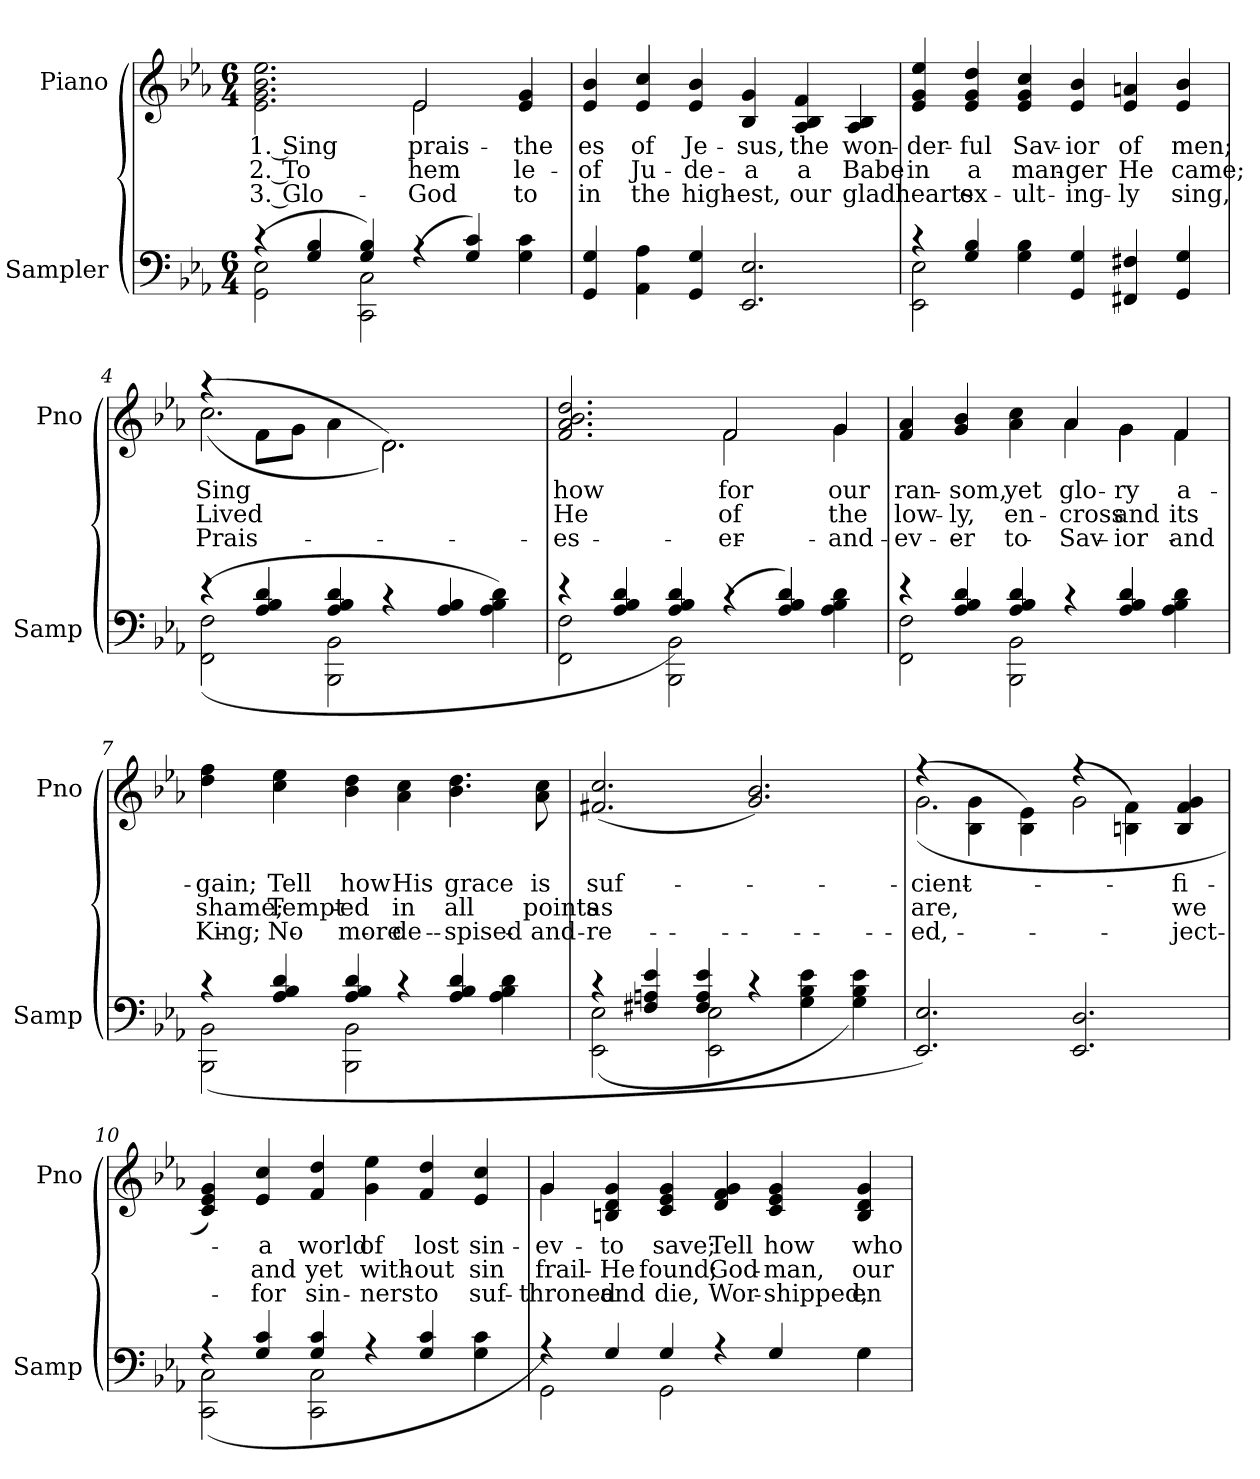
**kern	**text	**kern	**text	**text	**text
*part2	*part2	*part1	*part1	*part1	*part1
*staff2	*staff2	*staff1	*staff1	*staff1	*staff1
*I"Sampler	*	*I"Piano	*	*	*
*I'Samp	*	*I'Pno	*	*	*
*clefF4	*	*clefG2	*	*	*
*k[b-e-a-]	*	*k[b-e-a-]	*	*	*
*E-:	*	*E-:	*	*	*
*M6/4	*	*M6/4	*	*	*
=1	=1	=1	=1	=1	=1
*^	*	*^	*	*	*
(4r	2GG 2E-	.	2.e-\ 2.g\ 2.b-\ 2.ee-\	2.ryy	1. Sing	2. To	3. Glo-
4G/ 4B-/	.	.	.	.	.	.	.
4G 4B-)	2CC 2C	.	.	.	.	.	.
(4r	.	.	2e-/	2e-	prais-	-hem	God
4G/ 4c/)	2ryy	.	.	.	.	.	.
4G 4c	.	.	4e- 4g	4ryy	the	-le-	to
*v	*v	*	*	*	*	*	*
*	*	*v	*v	*	*	*
=2	=2	=2	=2	=2	=2
4GG 4G	.	4e- 4b-	-es	of	in
4AA- 4A-	.	4e- 4cc	of	Ju-	the
4GG 4G	.	4e- 4b-	Je-	-de-	high-
2.EE- 2.E-	.	4B- 4g	-sus,	-a	-est,
.	.	4A- 4B- 4f	the	a	our
.	.	4A- 4B-	won-	Babe	glad
=3	=3	=3	=3	=3	=3
*^	*	*	*	*	*
4r	2EE- 2E-	.	4e- 4g 4ee-	-der-	in	hearts
4G/ 4B-/	.	.	4e- 4g 4dd	-ful	a	ex-
4G 4B-	1ryy	.	4e- 4g 4cc	Sav-	man-	-ult-
4GG 4G	.	.	4e- 4b-	-ior	-ger	-ing-
4FF#X 4F#X	.	.	4e- 4an	of	He	-ly
4GG 4G	.	.	4e- 4b-	men;	came;	sing,
=4	=4	=4	=4	=4	=4	=4
*	*	*	*^	*	*	*
(4r	(2FF 2F	.	(4r	(2.cc	Sing	Lived	Prais-
4A-/ 4B-/ 4d/	.	.	8f\L	.	.	.	.
.	.	.	8g\J	.	.	.	.
4A- 4B- 4d	2BBB- 2BB-	.	4a-\	.	.	.	.
4r	.	.	2.d\)	2.d)	.	.	.
4A-/ 4B-/	2ryy	.	.	.	.	.	.
4A- 4B- 4d)	.	.	.	.	.	.	.
=5	=5	=5	=5	=5	=5	=5	=5
4r	2FF 2F	.	2.f 2.a- 2.b- 2.dd	2.ryy	how	He	-es
4A-/ 4B-/ 4d/	.	.	.	.	.	.	.
4A- 4B- 4d)	2BBB- 2BB-	.	.	.	.	.	.
(4r	.	.	2f/	2f	for	of	-er
4A-/ 4B-/ 4d/)	2ryy	.	.	.	.	.	.
4A- 4B- 4d	.	.	4g/	4g	our	the	and
=6	=6	=6	=6	=6	=6	=6	=6
4r	2FF 2F	.	4f 4a-	2.ryy	ran-	low-	ev-
4A-/ 4B-/ 4d/	.	.	4g 4b-	.	-som,	-ly,	-er
4A- 4B- 4d	2BBB- 2BB-	.	4a- 4cc	.	yet	en-	to
4r	.	.	4a-/	4a-	glo-	cross	Sav-
4A-/ 4B-/ 4d/	2ryy	.	4g\	4g	-ry	and	-ior
4A- 4B- 4d	.	.	4f/	4f	a-	its	and
*	*	*	*v	*v	*	*	*
=7	=7	=7	=7	=7	=7	=7
4r	(2BBB- 2BB-	.	4dd 4ff	-gain;	shame;	King;
4A-/ 4B-/ 4d/	.	.	4cc 4ee-	Tell	Tempt-	No
4A- 4B- 4d	2BBB- 2BB-	.	4b- 4dd	how	-ed	more
4r	.	.	4a- 4cc	His	in	de-
4A-/ 4B-/ 4d/	2ryy	.	4.b- 4.dd	grace	all	-spised
4A- 4B- 4d	.	.	.	.	.	.
.	.	.	8a- 8cc	is	points	and
=8	=8	=8	=8	=8	=8	=8
4r	(2EE- 2E-	.	(2.f#X 2.cc	suf-	as	re-
4F#X/ 4An/ 4e-/	.	.	.	.	.	.
4F# 4A 4e-	2EE- 2E-	.	.	.	.	.
4r	.	.	2.g 2.b-)	.	.	.
4G 4B- 4e-	2ryy	.	.	.	.	.
4G 4B- 4e-)	.	.	.	.	.	.
*v	*v	*	*	*	*	*
=9	=9	=9	=9	=9	=9
*	*	*^	*	*	*
2.EE- 2.E-)	.	(4r	(2.g	-cient	are,	-ed,
.	.	4B-\ 4g\	.	.	.	.
.	.	4B-\ 4e-\)	.	.	.	.
2.EE- 2.D	.	(4r	2g	.	.	.
.	.	4Bn\ 4f\)	.	.	.	.
.	.	4B 4f 4g	4ryy	-fi-	we	-ject-
*	*	*v	*v	*	*	*
=10	=10	=10	=10	=10	=10
*^	*	*	*	*	*
4r	(2CC 2C	.	4c 4e- 4g)	.	.	.
4G/ 4c/	.	.	4e- 4cc	a	and	for
4G 4c	2CC 2C	.	4f 4dd	world	yet	sin-
4r	.	.	4g 4ee-	of	with-	-ners
4G/ 4c/	2ryy	.	4f 4dd	lost	-out	to
4G 4c	.	.	4e- 4cc	sin-	sin	suf-
=11	=11	=11	=11	=11	=11	=11
*	*	*	*^	*	*	*
4r)	2GG	.	4g/	4g	-ev-	frail-	-throned
4G/	.	.	4Bn 4d 4g	1ryy	to	He	and
4G	2GG	.	4c 4e- 4g	.	save;	found;	die,
4r	.	.	4d 4f 4g	.	Tell	God-	Wor-
4G/	2ryy	.	4c 4e- 4g	.	how	-man,	-shipped,
4G	.	.	4B 4d 4g	4ryy	who-	our	en-
*v	*v	*	*	*	*	*	*
*	*	*v	*v	*	*	*
=	=	=	=	=	=
*-	*-	*-	*-	*-	*-
